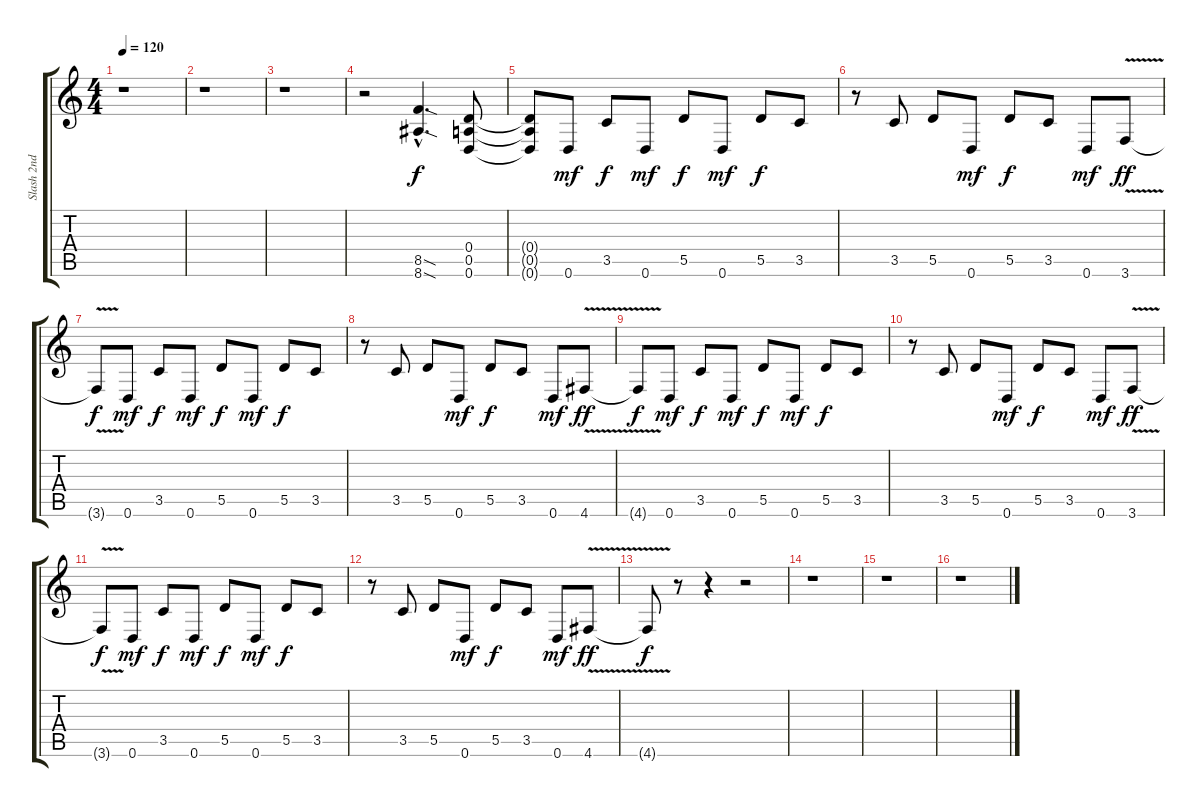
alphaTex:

\track ("Slash 2nd" "Slash 2nd") {instrument distortionguitar}
\staff {score tabs}
\tuning (E4 B3 G3 D3 A2 D2) {hide}
\ts (4 4)
\tempo 120
\clef g2
\ks c
r.1{dy f instrument distortionguitar} |
r.1 |
r.1 |
r.2 (8.5{sod hac} 8.6{sod hac}).4{d} (0.4 0.5 0.6).8 |
(0.4{t} 0.5{t} 0.6{t}).8 0.6.8{dy mf} 3.5.8{dy f} 0.6.8{dy mf} 5.5.8{dy f} 0.6.8{dy mf} 5.5.8{dy f} 3.5.8 |
r.8 3.5.8 5.5.8 0.6.8{dy mf} 5.5.8{dy f} 3.5.8 0.6.8{dy mf} 3.6{v}.8{dy ff} |
3.6{t}.8{dy f} 0.6.8{dy mf} 3.5.8{dy f} 0.6.8{dy mf} 5.5.8{dy f} 0.6.8{dy mf} 5.5.8{dy f} 3.5.8 |
r.8 3.5.8 5.5.8 0.6.8{dy mf} 5.5.8{dy f} 3.5.8 0.6.8{dy mf} 4.6{v}.8{dy ff} |
4.6{t}.8{dy f} 0.6.8{dy mf} 3.5.8{dy f} 0.6.8{dy mf} 5.5.8{dy f} 0.6.8{dy mf} 5.5.8{dy f} 3.5.8 |
r.8 3.5.8 5.5.8 0.6.8{dy mf} 5.5.8{dy f} 3.5.8 0.6.8{dy mf} 3.6{v}.8{dy ff} |
3.6{t}.8{dy f} 0.6.8{dy mf} 3.5.8{dy f} 0.6.8{dy mf} 5.5.8{dy f} 0.6.8{dy mf} 5.5.8{dy f} 3.5.8 |
r.8 3.5.8 5.5.8 0.6.8{dy mf} 5.5.8{dy f} 3.5.8 0.6.8{dy mf} 4.6{v}.8{dy ff} |
4.6{t}.8{dy f} r.8 r.4 r.2 |
r.1 |
r.1 |
r.1
